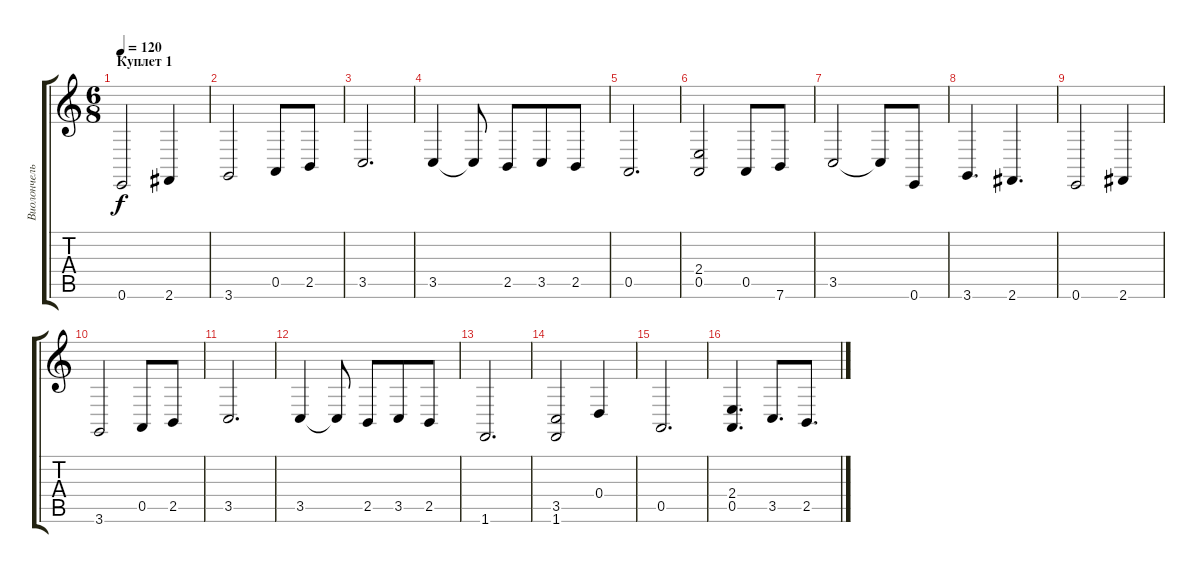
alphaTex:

\track ("Виолончель" "Виолончель") {instrument fiddle}
\staff {score tabs}
\tuning (E4 B3 G3 D3 A2 E2) {hide}
\ts (6 8)
\section ("" "Куплет 1")
\tempo 120
\clef g2
\ks c
0.6.2{dy f} 2.6.4 |
3.6.2 0.5.8 2.5.8 |
3.5.2{d} |
3.5.4 3.5{t}.8 2.5.8 3.5.8 2.5.8 |
0.5.2{d} |
(2.4 0.5).2 0.5.8 7.6.8 |
3.5.2 3.5{t}.8 0.6.8 |
3.6.4{d} 2.6.4{d} |
0.6.2 2.6.4 |
3.6.2 0.5.8 2.5.8 |
3.5.2{d} |
3.5.4 3.5{t}.8 2.5.8 3.5.8 2.5.8 |
1.6.2{d} |
(3.5 1.6).2 0.4.4 |
0.5.2{d} |
(2.4 0.5).4{d} 3.5.8{d} 2.5.8{d}
